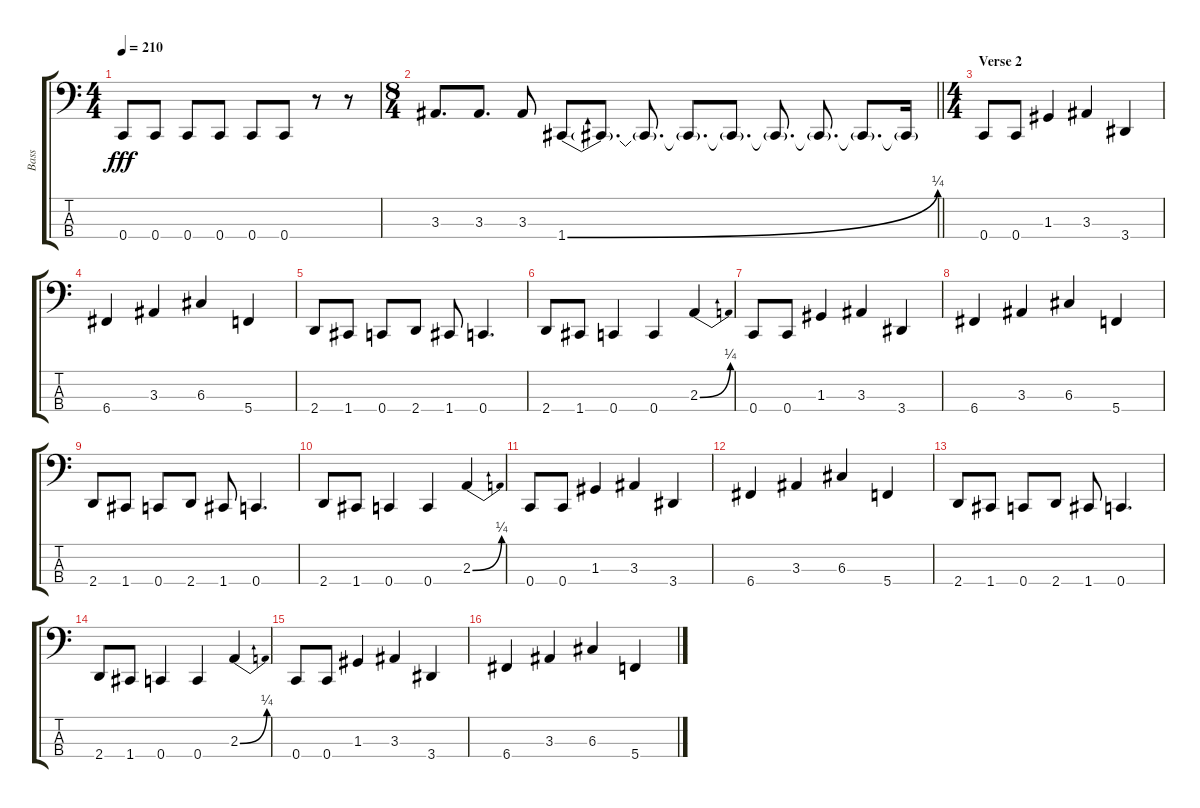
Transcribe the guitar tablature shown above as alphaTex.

\track ("Bass" "Bass") {instrument electricbasspick}
\staff {score tabs}
\tuning (F2 C2 G1 C1) {hide}
\ts (4 4)
\tempo 210
\clef f4
\ks c
0.4.8{dy fff} 0.4.8 0.4.8 0.4.8 0.4.8 0.4.8 r.8 r.8 |
\ts (8 4)
\barLineRight lightlight
3.3.8{d} 3.3.8{d} 3.3.8 1.4{be (bend 0 0 60 1)}.8 1.4{t}.8{d} 1.4{t}.8{d} 1.4{t}.8{d} 1.4{t}.8{d} 1.4{t}.8{d} 1.4{t}.8{d} 1.4{t}.8{d} 1.4{t}.16 |
\ts (4 4)
\section ("" "Verse 2")
0.4.8 0.4.8 1.3.4 3.3.4 3.4.4 |
6.4.4 3.3.4 6.3.4 5.4.4 |
2.4.8 1.4.8 0.4.8 2.4.8 1.4.8 0.4.4{d} |
2.4.8 1.4.8 0.4.4 0.4.4 2.3{be (bend 0 0 60 1)}.4 |
0.4.8 0.4.8 1.3.4 3.3.4 3.4.4 |
6.4.4 3.3.4 6.3.4 5.4.4 |
2.4.8 1.4.8 0.4.8 2.4.8 1.4.8 0.4.4{d} |
2.4.8 1.4.8 0.4.4 0.4.4 2.3{be (bend 0 0 60 1)}.4 |
0.4.8 0.4.8 1.3.4 3.3.4 3.4.4 |
6.4.4 3.3.4 6.3.4 5.4.4 |
2.4.8 1.4.8 0.4.8 2.4.8 1.4.8 0.4.4{d} |
2.4.8 1.4.8 0.4.4 0.4.4 2.3{be (bend 0 0 60 1)}.4 |
0.4.8 0.4.8 1.3.4 3.3.4 3.4.4 |
6.4.4 3.3.4 6.3.4 5.4.4
